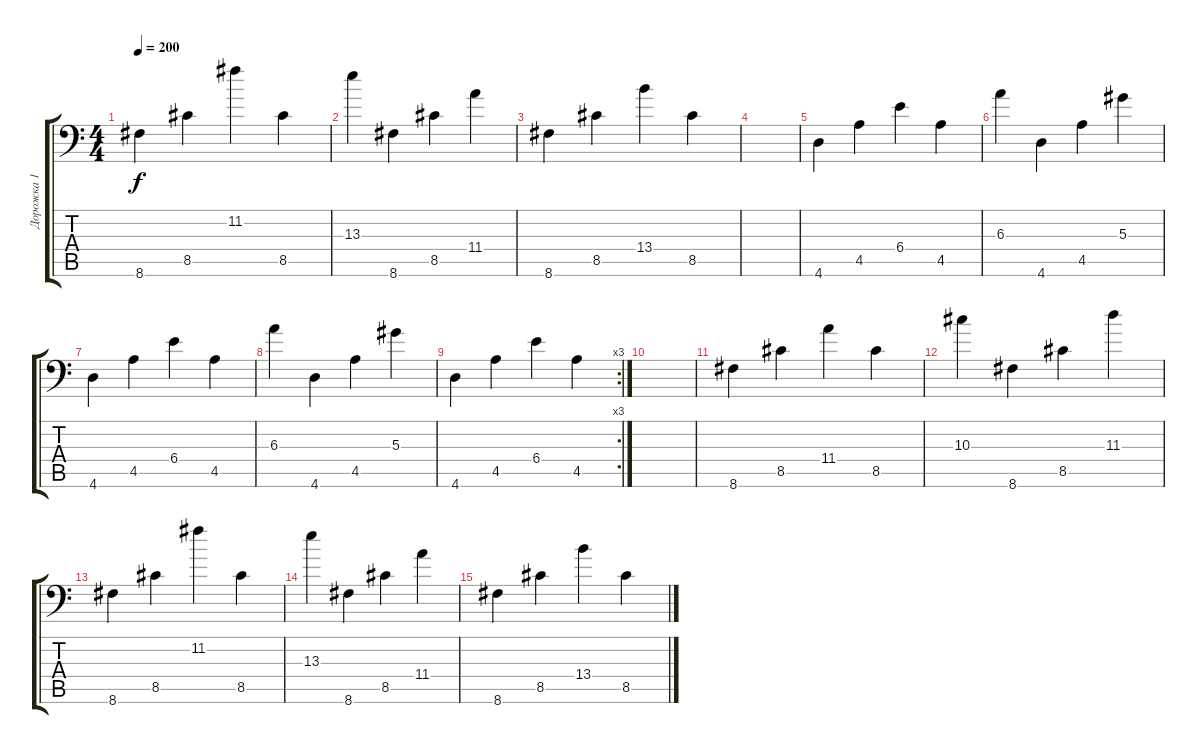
\track ("Дорожка 1" "Дорожка 1") {instrument distortionguitar}
\staff {score tabs}
\tuning (C4 G3 Eb3 Bb2 F2 Bb1) {hide}
\ts (4 4)
\tempo 200
\clef f4
\ks c
8.6.4{dy f} 8.5.4 11.2.4 8.5.4 |
13.3.4 8.6.4 8.5.4 11.4.4 |
8.6.4 8.5.4 13.4.4 8.5.4 |
|
4.6.4 4.5.4 6.4.4 4.5.4 |
6.3.4 4.6.4 4.5.4 5.3.4 |
4.6.4 4.5.4 6.4.4 4.5.4 |
6.3.4 4.6.4 4.5.4 5.3.4 |
\rc 3
4.6.4 4.5.4 6.4.4 4.5.4 |
|
8.6.4 8.5.4 11.4.4 8.5.4 |
10.3.4 8.6.4 8.5.4 11.3.4 |
8.6.4 8.5.4 11.2.4 8.5.4 |
13.3.4 8.6.4 8.5.4 11.4.4 |
8.6.4 8.5.4 13.4.4 8.5.4
